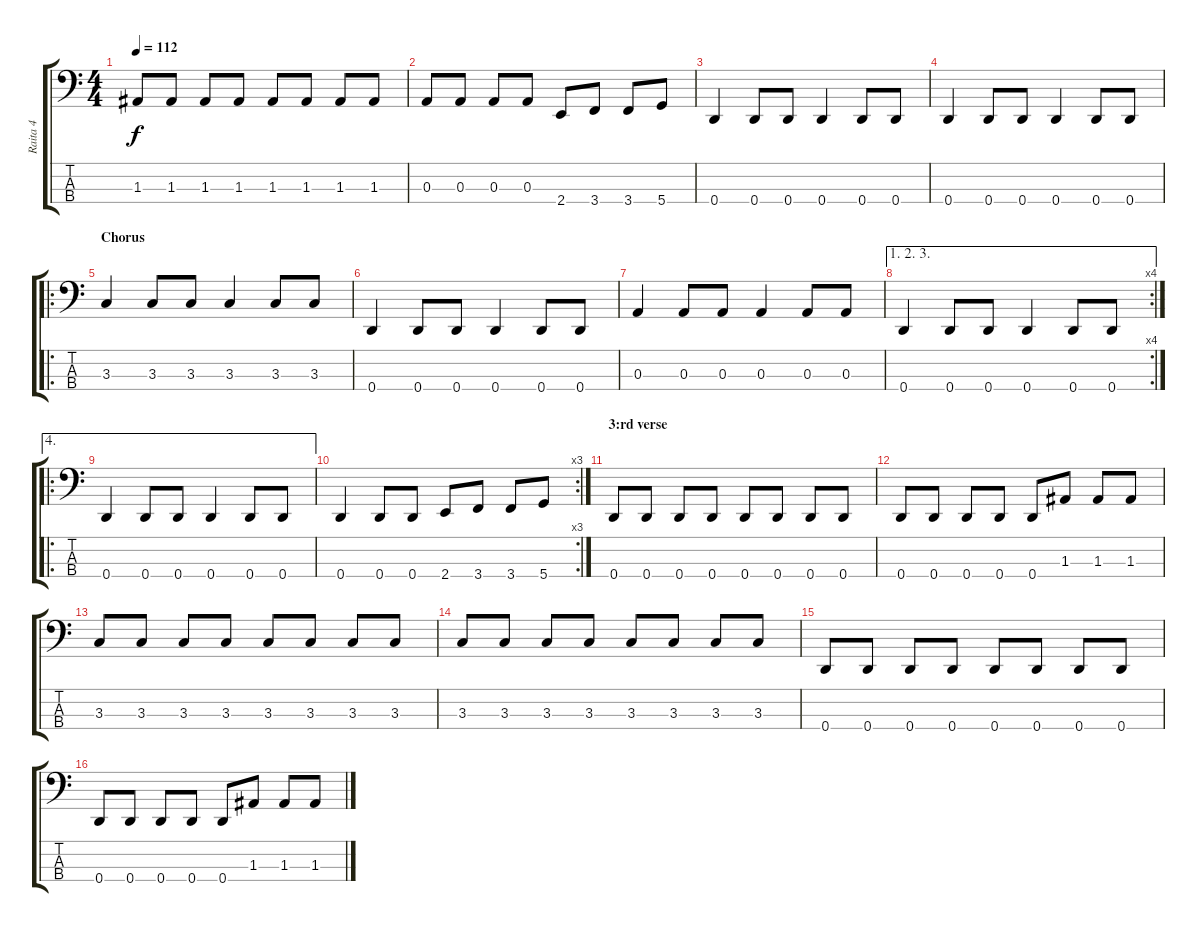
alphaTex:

\track ("Raita 4" "Raita 4") {instrument electricbassfinger}
\staff {score tabs}
\tuning (G2 D2 A1 D1) {hide}
\ts (4 4)
\tempo 112
\clef f4
\ks c
1.3.8{dy f} 1.3.8 1.3.8 1.3.8 1.3.8 1.3.8 1.3.8 1.3.8 |
0.3.8 0.3.8 0.3.8 0.3.8 2.4.8 3.4.8 3.4.8 5.4.8 |
0.4.4 0.4.8 0.4.8 0.4.4 0.4.8 0.4.8 |
0.4.4 0.4.8 0.4.8 0.4.4 0.4.8 0.4.8 |
\ro
\section ("" "Chorus")
3.3.4 3.3.8 3.3.8 3.3.4 3.3.8 3.3.8 |
0.4.4 0.4.8 0.4.8 0.4.4 0.4.8 0.4.8 |
0.3.4 0.3.8 0.3.8 0.3.4 0.3.8 0.3.8 |
\ae (1 2 3)
\rc 4
0.4.4 0.4.8 0.4.8 0.4.4 0.4.8 0.4.8 |
\ae 4
\ro
0.4.4 0.4.8 0.4.8 0.4.4 0.4.8 0.4.8 |
\rc 3
0.4.4 0.4.8 0.4.8 2.4.8 3.4.8 3.4.8 5.4.8 |
\section ("" "3:rd verse")
0.4.8 0.4.8 0.4.8 0.4.8 0.4.8 0.4.8 0.4.8 0.4.8 |
0.4.8 0.4.8 0.4.8 0.4.8 0.4.8 1.3.8 1.3.8 1.3.8 |
3.3.8 3.3.8 3.3.8 3.3.8 3.3.8 3.3.8 3.3.8 3.3.8 |
3.3.8 3.3.8 3.3.8 3.3.8 3.3.8 3.3.8 3.3.8 3.3.8 |
0.4.8 0.4.8 0.4.8 0.4.8 0.4.8 0.4.8 0.4.8 0.4.8 |
0.4.8 0.4.8 0.4.8 0.4.8 0.4.8 1.3.8 1.3.8 1.3.8
